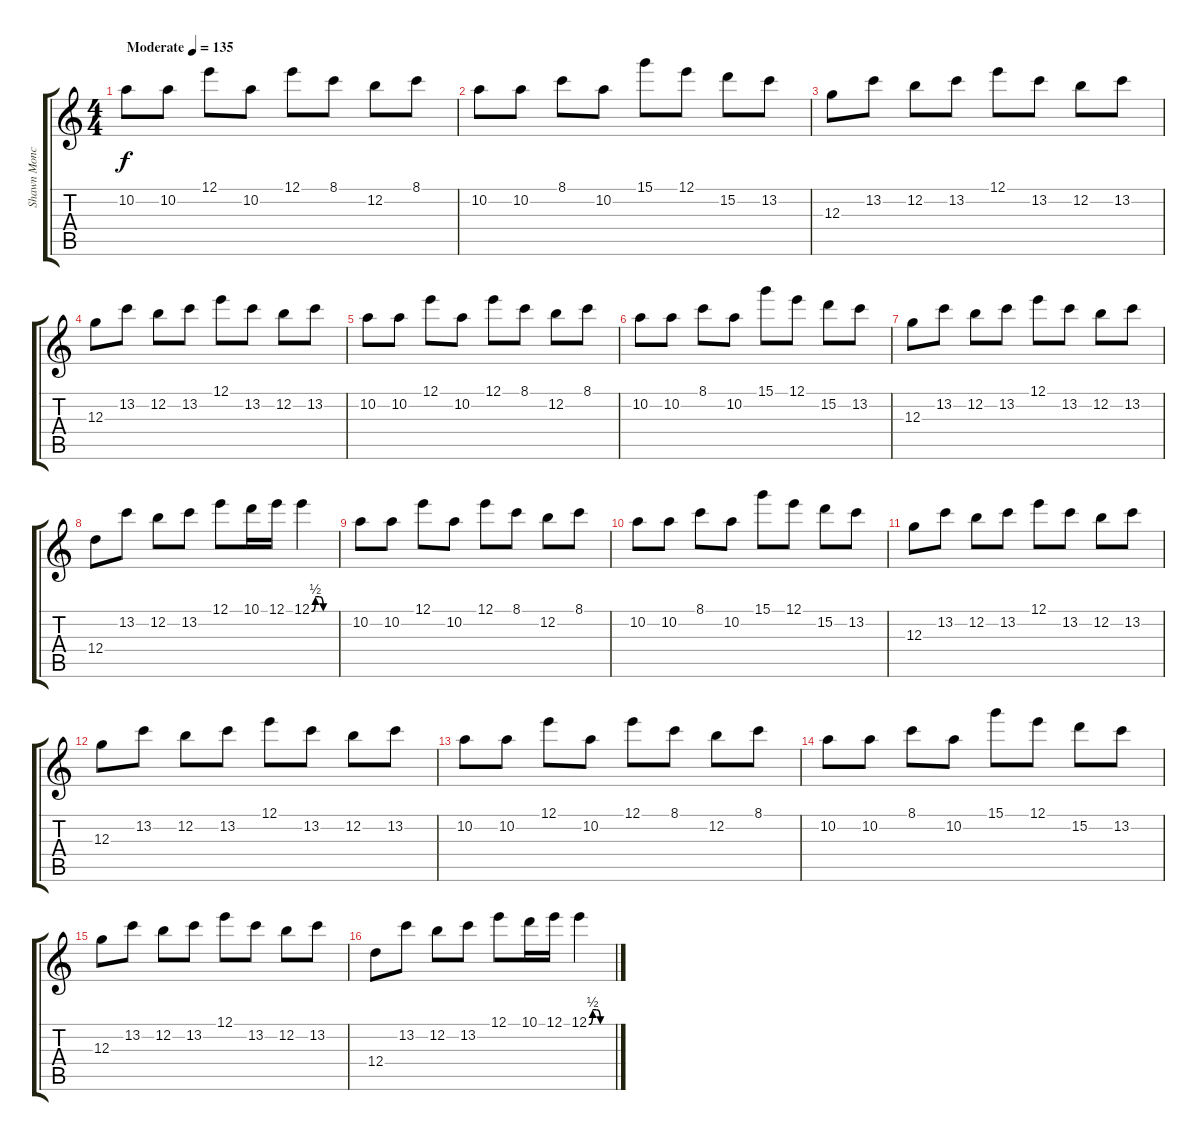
\track ("Shawn Moncreiff" "Shawn Monc") {instrument electricguitarclean bank 4}
\staff {score tabs}
\tuning (E4 B3 G3 D3 A2 E2) {hide}
\ts (4 4)
\tempo (135 "Moderate")
\clef g2
\ks c
10.2.8{dy f instrument electricguitarclean} 10.2.8 12.1.8 10.2.8 12.1.8 8.1.8 12.2.8 8.1.8 |
10.2.8 10.2.8 8.1.8 10.2.8 15.1.8 12.1.8 15.2.8 13.2.8 |
12.3.8 13.2.8 12.2.8 13.2.8 12.1.8 13.2.8 12.2.8 13.2.8 |
12.3.8 13.2.8 12.2.8 13.2.8 12.1.8 13.2.8 12.2.8 13.2.8 |
10.2.8 10.2.8 12.1.8 10.2.8 12.1.8 8.1.8 12.2.8 8.1.8 |
10.2.8 10.2.8 8.1.8 10.2.8 15.1.8 12.1.8 15.2.8 13.2.8 |
12.3.8 13.2.8 12.2.8 13.2.8 12.1.8 13.2.8 12.2.8 13.2.8 |
12.4.8 13.2.8 12.2.8 13.2.8 12.1.8 10.1.16 12.1.16 12.1{be (custom 0 0 10 2 20 2 30 0 60 0)}.4 |
10.2.8 10.2.8 12.1.8 10.2.8 12.1.8 8.1.8 12.2.8 8.1.8 |
10.2.8 10.2.8 8.1.8 10.2.8 15.1.8 12.1.8 15.2.8 13.2.8 |
12.3.8 13.2.8 12.2.8 13.2.8 12.1.8 13.2.8 12.2.8 13.2.8 |
12.3.8 13.2.8 12.2.8 13.2.8 12.1.8 13.2.8 12.2.8 13.2.8 |
10.2.8 10.2.8 12.1.8 10.2.8 12.1.8 8.1.8 12.2.8 8.1.8 |
10.2.8 10.2.8 8.1.8 10.2.8 15.1.8 12.1.8 15.2.8 13.2.8 |
12.3.8 13.2.8 12.2.8 13.2.8 12.1.8 13.2.8 12.2.8 13.2.8 |
12.4.8 13.2.8 12.2.8 13.2.8 12.1.8 10.1.16 12.1.16 12.1{be (custom 0 0 10 2 20 2 30 0 60 0)}.4
